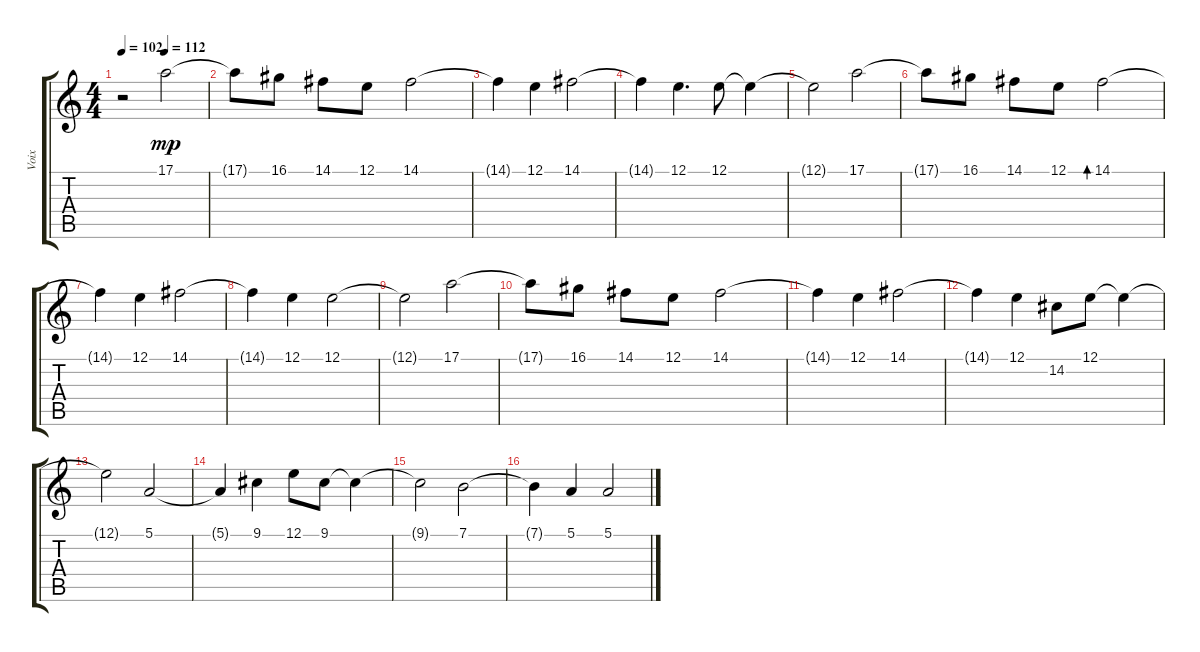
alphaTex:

\track ("Voix" "Voix") {instrument accordion}
\staff {score tabs}
\tuning (E4 B3 G3 D3 A2 E2) {hide}
\ts (4 4)
\tempo 102
\tempo (112 0.5)
\tempo 102
\clef g2
\ks c
r.2{dy mp instrument accordion} 17.1.2 |
17.1{t}.8 16.1.8 14.1.8 12.1.8 14.1.2 |
14.1{t}.4 12.1.4 14.1.2 |
14.1{t}.4 12.1.4{d} 12.1.8 12.1{t}.4 |
12.1{t}.2 17.1.2 |
17.1{t}.8 16.1.8 14.1.8 12.1.8 14.1.2{bd 480} |
14.1{t}.4 12.1.4 14.1.2 |
14.1{t}.4 12.1.4 12.1.2 |
12.1{t}.2 17.1.2 |
17.1{t}.8 16.1.8 14.1.8 12.1.8 14.1.2 |
14.1{t}.4 12.1.4 14.1.2 |
14.1{t}.4 12.1.4 14.2.8 12.1.8 12.1{t}.4 |
12.1{t}.2 5.1.2 |
5.1{t}.4 9.1.4 12.1.8 9.1.8 9.1{t}.4 |
9.1{t}.2 7.1.2 |
7.1{t}.4 5.1.4 5.1.2
